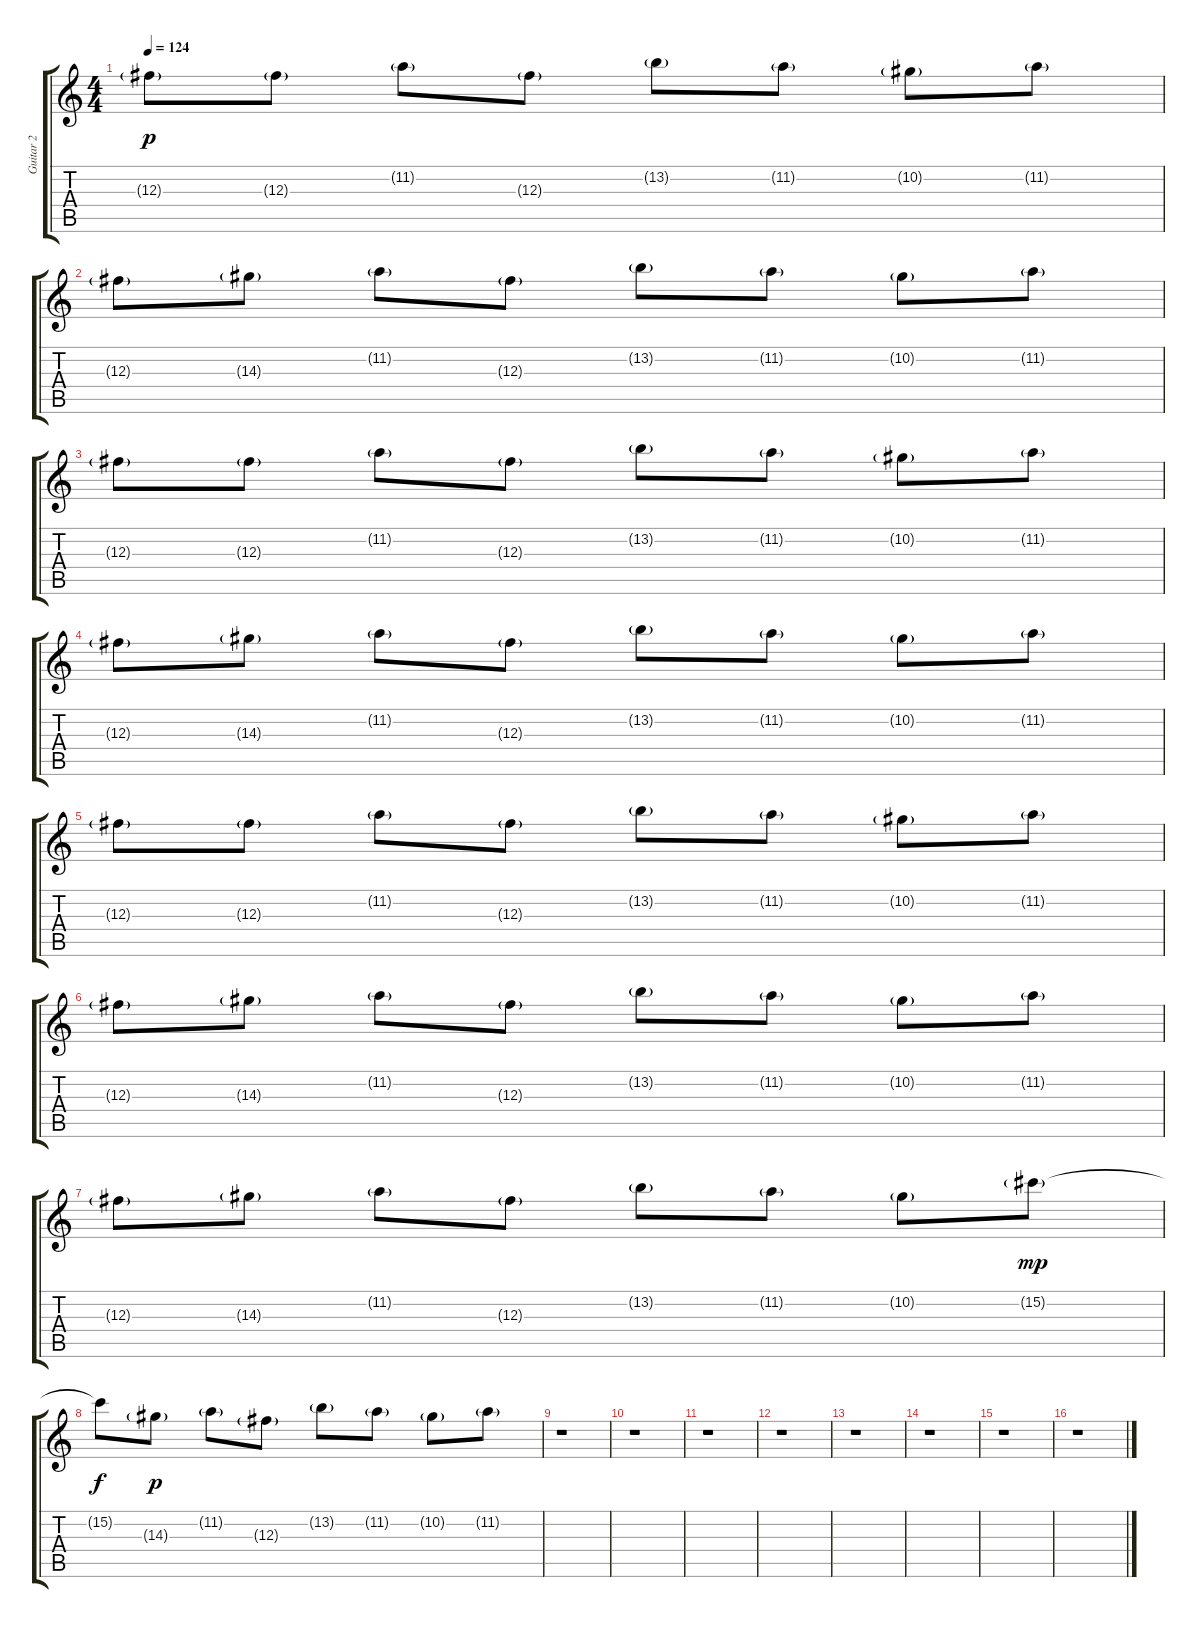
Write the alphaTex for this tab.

\track ("Guitar 2" "Guitar 2") {instrument electricguitarjazz}
\staff {score tabs}
\tuning (Eb4 Bb3 Gb3 Db3 Ab2 Db2) {hide}
\ts (4 4)
\tempo 124
\clef g2
\ks c
12.3{g}.8{dy p} 12.3{g}.8 11.2{g}.8 12.3{g}.8 13.2{g}.8 11.2{g}.8 10.2{g}.8 11.2{g}.8 |
12.3{g}.8 14.3{g}.8 11.2{g}.8 12.3{g}.8 13.2{g}.8 11.2{g}.8 10.2{g}.8 11.2{g}.8 |
12.3{g}.8 12.3{g}.8 11.2{g}.8 12.3{g}.8 13.2{g}.8 11.2{g}.8 10.2{g}.8 11.2{g}.8 |
12.3{g}.8 14.3{g}.8 11.2{g}.8 12.3{g}.8 13.2{g}.8 11.2{g}.8 10.2{g}.8 11.2{g}.8 |
12.3{g}.8 12.3{g}.8 11.2{g}.8 12.3{g}.8 13.2{g}.8 11.2{g}.8 10.2{g}.8 11.2{g}.8 |
12.3{g}.8 14.3{g}.8 11.2{g}.8 12.3{g}.8 13.2{g}.8 11.2{g}.8 10.2{g}.8 11.2{g}.8 |
12.3{g}.8 14.3{g}.8 11.2{g}.8 12.3{g}.8 13.2{g}.8 11.2{g}.8 10.2{g}.8 15.2{g}.8{dy mp} |
15.2{t}.8{dy f} 14.3{g}.8{dy p} 11.2{g}.8 12.3{g}.8 13.2{g}.8 11.2{g}.8 10.2{g}.8 11.2{g}.8 |
r.1 |
r.1 |
r.1 |
r.1 |
r.1 |
r.1 |
r.1 |
r.1
